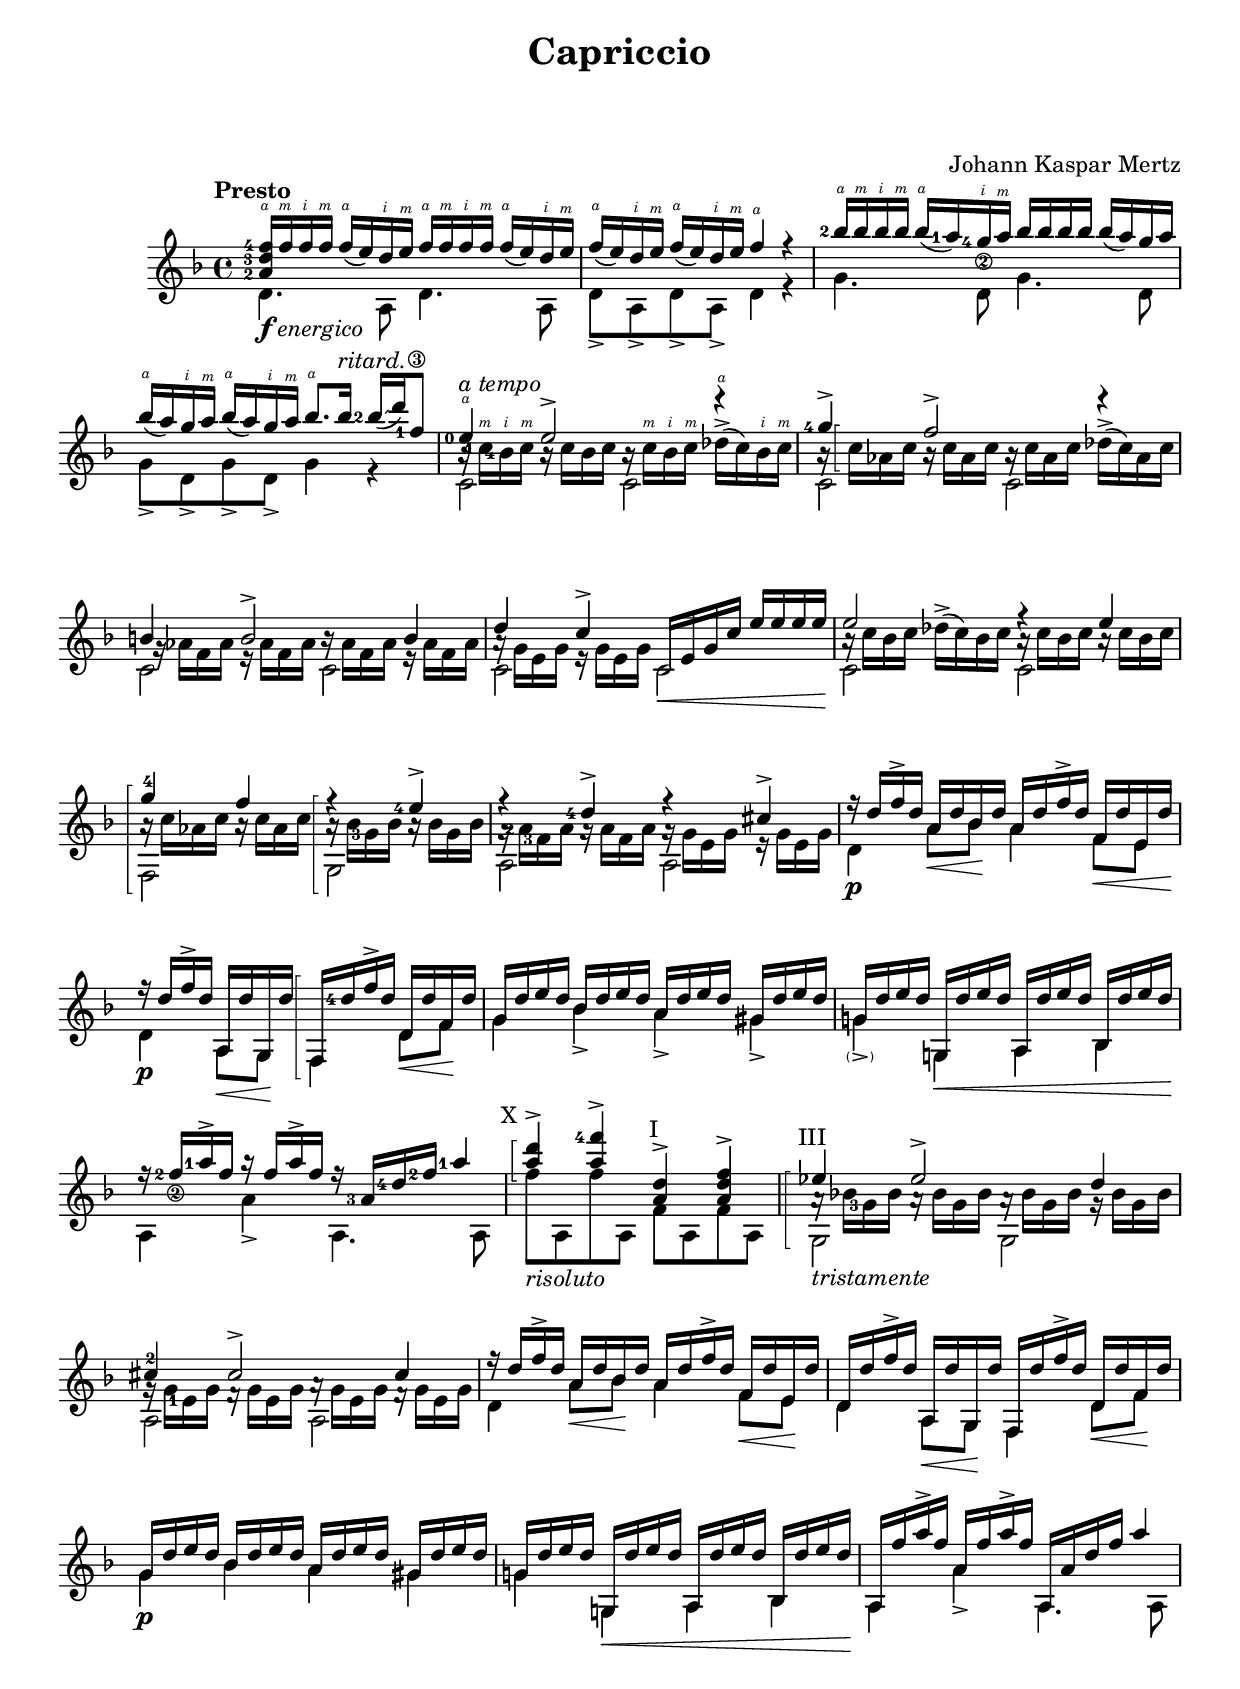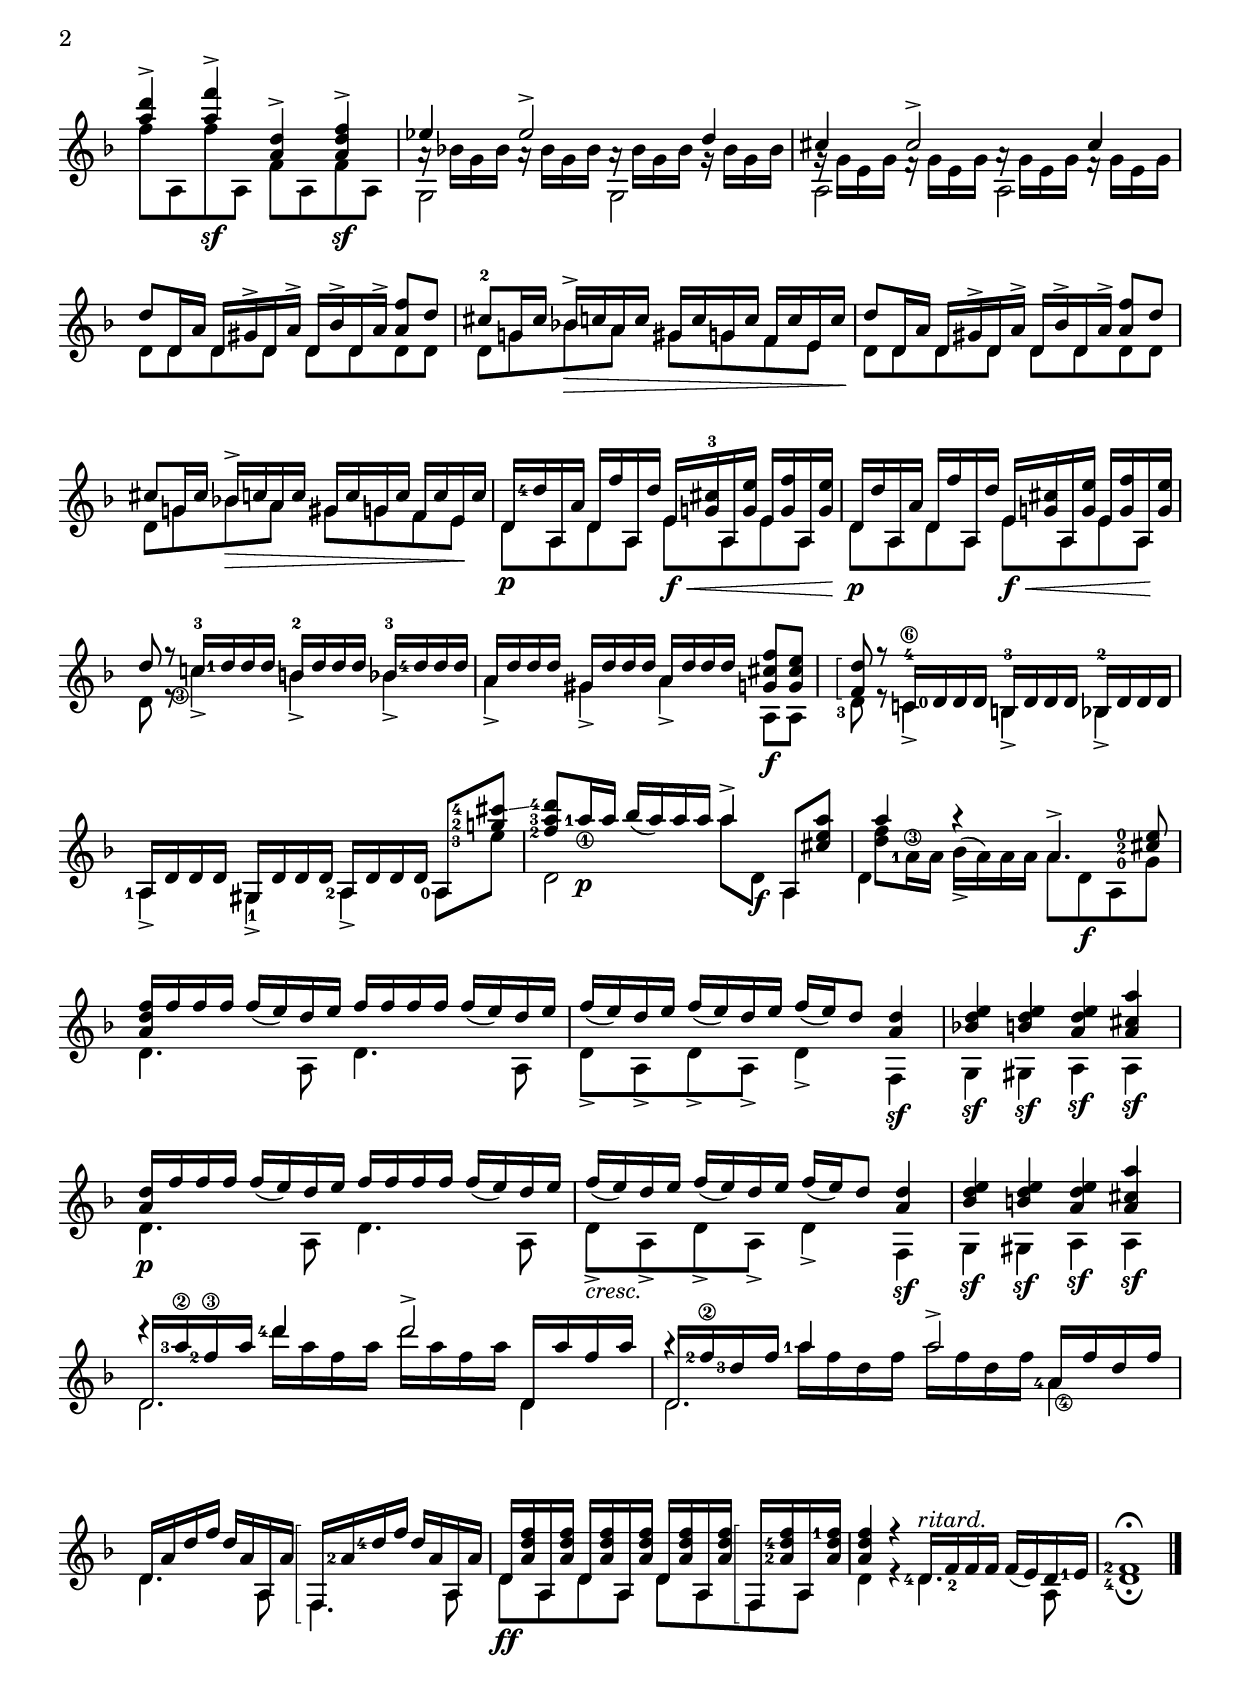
\version "2.17.9"
\language "english"
restPos = #(define-music-function (parser location num)( number?)
             #{ \override Rest #'staff-position = $num #})

restMove = #(define-music-function (parser location x)( number?)#{\once \override Rest #'extra-offset = #(cons x 0) #})

restPosOff = { \revert Rest #'staff-position }

multiRestPos = #(define-music-function (parser location num)( number?)
             #{\once \override MultiMeasureRest #'staff-position = $num #})

multiRestPosOn = #(define-music-function (parser location num)( number?)
             #{ \override MultiMeasureRest #'staff-position = $num #})


multiRestPosOff = { \revert MultiMeasureRest #'staff-position }

ign = { \once \override NoteColumn #'ignore-collision = ##t }
force = #(define-music-function (parser location num)( number?)
           #{ \once \override NoteColumn #'force-hshift = $num #})


addStemSpace = #(define-music-function (parser location val )( number?) #{ \once \override Stem #'extra-spacing-width =  #(cons val 0) #})
addAccSpace = #(define-music-function (parser location val )( number?) #{ \once \override Accidental #'extra-spacing-width =  #(cons (- val) 0) #})


stemExtreme = { \override Stem #'details #'beamed-extreme-minimum-free-lengths = #'(2.3 1.7) }
stemLen = #(define-music-function (parser location num)( number?) #{ \once \override Stem #'length = $num #})
             

setFgUp = { \set fingeringOrientations = #'(up) }
setFgDo = { \set fingeringOrientations = #'(down) }
setFgLe = { \set fingeringOrientations = #'(left) }
setFgRi = { \set fingeringOrientations = #'(right) }

fgup =  { \once \set fingeringOrientations = #'(up) }
fgdo = { \once \set fingeringOrientations = #'(down) }
fgle = { \once \set fingeringOrientations = #'(left) }
fgri = { \once \set fingeringOrientations = #'(right) }

fgDoLeUp = { \once \set fingeringOrientations = #'(down left up) }
fgDoLe = { \once \set fingeringOrientations = #'(down left) }
fgLeUp = { \once \set fingeringOrientations = #'(up left) }
fgUpDo = { \once \set fingeringOrientations = #'(down up)}
fgLeRi = { \once \set fingeringOrientations = #'(right left)}

fgAddStemSupport = {\override Fingering #'add-stem-support = ##t }
fgRevStemSupport = {\revert Fingering #'add-stem-support }

fgInStaff = {\override Fingering #'staff-padding = #'() }
fgOutStaff = {\revert Fingering #'staff-padding }


fgAlignRi = { \override Fingering #'self-alignment-X = #RIGHT }
fgAlignLe = { \override Fingering #'self-alignment-X = #LEFT }
fgAlignCe = { \override Fingering #'self-alignment-X = #CENTER }

fgNoSpace = { \once \override Fingering #'extra-spacing-width = #'(+inf.0 . -inf.0) }
fgNoSpaceOn = { \override Fingering #'extra-spacing-width = #'(+inf.0 . -inf.0) }
fgNoSpaceOff = { \revert Fingering #'extra-spacing-width }

fgPrio = { \once \override Fingering #'script-priority = #-1000 }

fgAllPad = #(define-music-function (parser location val )( number?) #{\override Fingering #'padding = $val #})
fgPad = #(define-music-function (parser location val )( number?) #{\once \override Fingering #'padding = $val #})
fgMove = #(define-music-function (parser location x y )( number? number? ) #{\once \override Fingering #'extra-offset = #(cons x y) #})
fgXmove = #(define-music-function (parser location x)( number?)#{\once \override Fingering #'extra-offset = #(cons x 0)	#})
fgYmove = #(define-music-function (parser location y)( number?)#{\once \override Fingering #'extra-offset = #(cons 0 y)	#})
fgMoveSharp = { \fgMove #1.5 #-2.2 }
fgMoveNat = { \fgMove #1.1 #-2.2 }

fgTwkMove = #(define-music-function (parser location offset num) (pair? number?)
        (let ((m (make-music 'FingeringEvent
                          'digit num)))
       (set! (ly:music-property m 'tweaks)
             (acons 'extra-offset offset
                    (ly:music-property m 'tweaks)))
       m)
     )


fgTwkXMove = #(define-music-function (parser location x num) (number? number?)
        (let ((m (make-music 'FingeringEvent
                          'digit num)))
       (set! (ly:music-property m 'tweaks)
             (acons 'extra-offset (cons x 0)
                    (ly:music-property m 'tweaks)))
       m)
     )

fgTwkYMove = #(define-music-function (parser location y num) (number? number?)
        (let ((m (make-music 'FingeringEvent
                          'digit num)))
       (set! (ly:music-property m 'tweaks)
             (acons 'extra-offset (cons 0 y)
                    (ly:music-property m 'tweaks)))
       m)
     )



setSnUp = { \set stringNumberOrientations = #'(up) }
setSnDo = { \set stringNumberOrientations = #'(down) }
setSnLe = { \set stringNumberOrientations = #'(left) }
setSnRi = { \set stringNumberOrientations = #'(right) }

snup =  { \once \set stringNumberOrientations = #'(up) }
sndo = { \once \set stringNumberOrientations = #'(down) }
snle = { \once \set stringNumberOrientations = #'(left) }
snri = { \once \set stringNumberOrientations = #'(right) }

snDoLeUp = { \once \set stringNumberOrientations = #'(down left up) }
snDoLe = { \once \set stringNumberOrientations = #'(down left) }
snLeUp = { \once \set stringNumberOrientations = #'(up left) }
snUpDo = { \once \set stringNumberOrientations = #'(down up)}
snLeRi = { \once \set stringNumberOrientations = #'(right left)}

snAddStemSupport = {\override StringNumber #'add-stem-support = ##t }
snRevStemSupport = {\revert StringNumber #'add-stem-support }

snInStaff = {\override StringNumber #'staff-padding = #'() }
snOutStaff = {\revert StringNumber #'staff-padding }


snAlignRi = { \override StringNumber #'self-alignment-X = #RIGHT }
snAlignLe = { \override StringNumber #'self-alignment-X = #LEFT }
snAlignCe = { \override StringNumber #'self-alignment-X = #CENTER }

snNoSpace = { \once \override StringNumber #'extra-spacing-width = #'(+inf.0 . -inf.0) }

snPad = #(define-music-function (parser location val )( number?) #{\once \override StringNumber #'padding = $val #})
snMove = #(define-music-function (parser location x y )( number? number? ) #{\once \override StringNumber #'extra-offset = #(cons x y) #})
snXmove = #(define-music-function (parser location x)( number?)#{\once \override StringNumber #'extra-offset = #(cons x 0)	#})
snYmove = #(define-music-function (parser location y)( number?)#{\once \override StringNumber #'extra-offset = #(cons 0 y)	#})

snTwkMove = #(define-music-function (parser location offset num) (pair? number?)
        (let ((m (make-music 'StringNumberEvent
                          'string-number num)))
       (set! (ly:music-property m 'tweaks)
             (acons 'extra-offset offset
                    (ly:music-property m 'tweaks)))
       m)
     )



snTwkYMove = #(define-music-function (parser location y num) (number? number?)
        (let ((m (make-music 'StringNumberEvent
                          'string-number num)))
       (set! (ly:music-property m 'tweaks)
             (acons 'extra-offset (cons 0 y)
                    (ly:music-property m 'tweaks)))
       m)
     )


snSpanner =
#(define-music-function (parser location StringNumber) (string?)
  #{
    \override TextSpanner.style = #'solid
    \override TextSpanner.font-size = #-5
    \override TextSpanner.bound-details.left.stencil-align-dir-y = #CENTER
    \override TextSpanner.bound-details.right.text = \markup { \draw-line #'( 0 . -1) }
    \override TextSpanner.bound-details.right.padding = #-3
    \override TextSpanner.bound-details.left.text = \markup { \circle \number $StringNumber }
  #})

rh = #rightHandFinger

setRhUp = { \set strokeFingerOrientations = #'(up) }
setRhDo = { \set strokeFingerOrientations = #'(down) }
setRhLe = { \set strokeFingerOrientations = #'(left) }
setRhRi = { \set strokeFingerOrientations = #'(right) }

rhup =  { \once \set strokeFingerOrientations = #'(up) }
rhdo = { \once \set strokeFingerOrientations = #'(down) }
rhle = { \once \set strokeFingerOrientations = #'(left) }
rhri = { \once \set strokeFingerOrientations = #'(right) }




rhAddStemSupport = {\override StrokeFinger #'add-stem-support = ##t }
rhRevStemSupport = {\revert StrokeFinger #'add-stem-support }

rhInStaff = {\override StrokeFinger #'staff-padding = #'() }
rhOutStaff = {\revert StrokeFinger #'staff-padding }


rhAlignRi = { \override StrokeFinger #'self-alignment-X = #RIGHT }
rhAlignLe = { \override StrokeFinger #'self-alignment-X = #LEFT }
rhAlignCe = { \override StrokeFinger #'self-alignment-X = #CENTER }



rhPad = #(define-music-function (parser location val )( number?) #{\once \override StrokeFinger #'padding = $val #})
rhMove = #(define-music-function (parser location x y )( number? number? ) #{\once \override StrokeFinger #'extra-offset = #(cons x y) #})
rhXmove = #(define-music-function (parser location x)( number?)#{\once \override StrokeFinger #'extra-offset = #(cons x 0) #})
rhYmove = #(define-music-function (parser location y)( number?)#{\once \override StrokeFinger #'extra-offset = #(cons 0 y) #})

arpPos = #(define-music-function (parser location bottom top)( number? number?)
            #{ \once \override Score.Arpeggio #'positions = #(cons bottom top) #})

arpXmove = #(define-music-function (parser location x)( number? )
            #{ \once \override Score.Arpeggio #'extra-offset = #(cons x 0) #})

arpExtFg = { \once \override Staff.Arpeggio #'X-offset = #-1.8 }

arpNoSpace = { \once \override Staff.Arpeggio #'extra-spacing-width = #'(+inf.0 . -inf.0) }

arpExt = #(define-music-function (parser location bottom top )( number? number? )
        #{
          \override Score.Arpeggio.positions = #(lambda (grob)
              (let* ((pos (ly:arpeggio::calc-positions grob))
                     (newbottom (-(car pos) bottom))
                     (newtop (+(cdr pos) top))
                    )
               (cons newbottom newtop)
               )
                 
            )
        #}
   )           

arpExtOff = { \revert Score.Arpeggio.positions }

barreText = #(define-music-function
     (parser location str)
     (string?)
     #{ -\markup {\smaller \center-align {\hspace #.6  \concat {"B" $str " "}}} #})

dbarreText = #(define-music-function
     (parser location str)
     (string?)
   #{ -\markup {\smaller \halign #CENTER \concat {"½B" $str " "}} #})



barre = #(define-music-function (parser location str) (string?)
#{
  \once \override TextSpanner #'direction = #UP
  \once \override TextSpanner #'(bound-details left text) = \markup {\smaller \halign #CENTER \concat {"B" $str " "}}
  \once \override TextSpanner #'style = #'line
  \once  \override TextSpanner #'bound-details #'right #'text = \markup { \draw-line #'( 0 . -.5) }
  \once \override TextSpanner #'font-shape = #'upright
  \once \override TextSpanner #'bound-details #'left-broken #'text = ##f 
  \once \override TextSpanner #'to-barline = ##f
  \once  \override TextSpanner #'bound-details #'right #'padding = #-1
  \once \override TextSpanner #'(bound-details left stencil-align-dir-x) = #LEFT
#})

dbarre = #(define-music-function (parser location str) (string?)
#{
  \once \override TextSpanner #'direction = #UP
  \once \override TextSpanner #'(bound-details left text) = \markup {\smaller \halign #CENTER \concat {"½B" $str " "}}
  \once \override TextSpanner #'style = #'line
  \once  \override TextSpanner #'bound-details #'right #'text = \markup { \draw-line #'( 0 . -.5) }
  \once \override TextSpanner #'font-shape = #'upright
  \once \override TextSpanner #'bound-details #'left-broken #'text = ##f 
  \once \override TextSpanner #'to-barline = ##f
  \once  \override TextSpanner #'bound-details #'right #'padding = #-1
  \once \override TextSpanner #'(bound-details left stencil-align-dir-x) = #LEFT
#})

stasp = \startTextSpan
stosp = \stopTextSpan

glisstofing = { \once \override Glissando #'to-fingerings = ##t }
glisstofingOn = { \override Glissando #'to-fingerings = ##t }
glisstofingOff = { \revert Glissando #'to-fingerings }
glissmap = #(define-music-function (parser location x y )( number? number? ) #{ \once \set glissandoMap = #(list (cons x y)) #})
glissLePad = #(define-music-function (parser location val )( number? ) #{ \once \override Glissando.bound-details.left.padding = $val #})
glissRiPad = #(define-music-function (parser location val )( number? ) #{ \once \override Glissando.bound-details.right.padding = $val #})
glissPad = #(define-music-function (parser location le ri )( number? number? ) #{ \glissLePad $le \glissRiPad $ri #})
glissLeY = #(define-music-function (parser location val )( number? ) #{ \once \override Glissando.bound-details.left.Y = $val #})
glissRiY = #(define-music-function (parser location val )( number? ) #{ \once \override Glissando.bound-details.right.Y = $val #})
glissY = #(define-music-function (parser location le ri )( number? number? ) #{ \glissLeY $le \glissRiY $ri #})
glissSkipOne = { \once \override NoteColumn.glissando-skip = ##t }
glissSkipOn = { \override NoteColumn.glissando-skip = ##t }
glissSkipOff = { \revert NoteColumn.glissando-skip }



\header {
  title = \markup  \center-column {"Capriccio" \null \null }
  composer = "Johann Kaspar Mertz"
}

\paper {
  ragged-last-bottom = ##f
  system-system-spacing #'basic-distance = #20
  bottom-margin = #15
  
  
}

markIt = #(define-music-function (parser location str) (string?)
    #{ -\markup { \italic $str } #})
enerF = \markup { \dynamic f \italic energico }

rom = #(define-music-function (parser location str) (string?)
    #{ -\markup { \halign #CENTER $str } #})


upper = \relative c'' {
  \key d \minor
  \time 4/4
  \mergeDifferentlyHeadedOn \mergeDifferentlyDottedOn \stemExtreme
  \set Staff.connectArpeggios = ##t
  \override Staff.Arpeggio #'stencil = #ly:arpeggio::brew-chord-bracket
  %\set Score.skipTypesetting = ##t
  \override StrokeFinger.avoid-slur = #'ignore
  \slurDown \setFgLe \fgInStaff \setRhUp \rhAddStemSupport \setSnDo \snInStaff \snAddStemSupport
  \tempo "Presto"
  <a-2 d-3 f-4\rh #4 >16 f'\rh #3 f\rh #2 f\rh #3  f(\rh #4 e) d\rh #2 e\rh #3 
    f\rh #4 f\rh #3 f\rh #2 f\rh #3 f(\rh #4 e) d\rh #2 e\rh #3 | % 1
  f(\rh #4 e) d\rh #2 e\rh #3 f(\rh #4 e) d\rh #2 e\rh #3 f4\rh #4 r | % 2
  <bf-2\rh #4 >16 bf\rh #3 bf\rh #2 bf\rh #3 bf(\rh #4 <a-1>) <g-4\2\rh #2 > a\rh #3 bf bf bf bf bf( a) g a | % 3
  bf(\rh #4 a) g\rh #2 a\rh #3 bf(\rh #4 a) g\rh #2 a\rh #3 bf8.\rh #4 bf16-\markIt "ritard." <bf-2>(\glissando d) <f,-1^\3>8 | % 4
  <e-0\rh #4 >4-\markIt "a tempo" e2-> e'4\rest | % 5
  <g,-4>-> f2-> e'4\rest | % 6
  b, b2-> b4 | % 7
  d c-> c,16\< e g c e e e e | % 8
  e2\! r4 e | % 9
  \fgup \arpPos #-6 #3 <g-4>\arpeggio  f r <e-4>-> | % 10
  r <d-4>-> r cs-> | % 11
  r16 d f-> d a d bf d a d f-> d f, d' e, d' | % 12
  r d f-> d a, d' g,, d'' f,, <d''-4> f-> d d, d' f, d' | % 13
  g, d' e d bf d e d a d e d gs, d' e d | % 14
  g,! d' e d g,, d'' e d a, d' e d bf, d' e d | % 15
  r <f-2\2> <a-1>-> f r f a-> f r <a,-3> <d-4> <f-2> <a-1>4 | % 16
  \once \override TextScript #'extra-offset = #'(-1.6 . -1.6) <a d>4\arpeggio ->-\rom "X" <a f'-4>-> <a, d>->-\rom "I" <a d f>-> | % 17
  ef'\arpeggio-\rom "III" ef2-> d4 | % 18
  \fgup <cs-2> cs2-> cs4 | % 19
  r16 d f-> d a d bf d a d f-> d f, d' e, d' | % 20
  d, d' f-> d a, d' g,, d'' f,, d'' f-> d d, d' f, d' | % 21
  g, d' e d bf d e d a d e d gs, d' e d | % 22
  g,! d' e d g,,! d'' e d a, d' e d bf, d' e d | % 23
  a, f'' a-> f a, f' a-> f a,, a' d f a4 | % 24
  <a d>-> <a f'>-> <a, d>-> <a d f>-> | % 25
  ef' ef2-> d4 | % 26
  cs cs2-> cs4 | % 27
  d8 d,16 a' d, gs-> d a'-> d, bf'-> d, a'-> <a f'>8 d | % 28
  \fgup <cs-2>8 g!16 cs bf!-> c a c gs c g c f, c' e, c' | % 29
  d8 d,16 a' d, gs-> d a'-> d, bf'-> d, a'-> <a f'>8 d | % 30
  cs g!16 cs bf!-> c a c gs c g c f, c' e, c' | % 31
  d, <d'-4> a, a' d, f' a,, d' e, \fgup <g! cs-3> a, <g' e'> e <g f'> a, <g' e'> | % 32
  d d' a, a' d, f' a,, d' e, <g! cs> a, <g' e'> e <g f'> a, <g' e'> | % 33
  d'8 r \fgup \snMove #-1.7 #-.5 <c!-3\3>16 <d-1> d d \fgup <b-2> d d d \fgup <bf-3> <d-4> d d | % 34
  a d d d gs, d' d d a d d d <g, cs f>8 <g cs e> | % 35
  <f d'>\arpeggio r \fgup \snup <c!-4\6>16 <d-0> d d \fgup <b-3> d d d \fgup <bf-2> d d d | % 36
  <a-1> d d d \fgdo <gs,-1> d' d d <a-2> d d d <a-0>8 \glissmap #1 #2 \glissRiPad #1.5 <g''!-2 cs-4>\glissando | % 37
  <f-2 a-3 d-4> <a-1\1>16\p a bf( a) a a a4-> a,,8 <cs' e a> | % 38
  a'4 r a,4.-> <cs-2 e-0>8 | % 39
  <a d f>16 f' f f f( e) d e f f f f f( e) d e | % 40
  f( e) d e f( e) d e f( e) d8 <a d>4 | % 41
  <bf! d e> <b d e> <a d e> <a cs a'> | % 42
  <a d>16 f' f f f( e) d e f f f f f( e) d e | % 43
  f( e) d e f( e) d e f( e) d8 <a d>4 | % 44
  <bf d e> <b d e> <a d e> <a cs a'> | % 45
  d'4\rest d d2-> | % 46
  a4\rest a a2-> | % 47
  d,,16 a' d f d a a, a' f, <a'-2> <d-4> f d a a, a' | % 48
  d, <a' d f> a, q d q a q d q a q f <a'-2 d-4 f> a, <a' d f-1> | % 49
  q4 r <d,-4>16-\markIt "ritard." \fgdo <f-2> f f f( e) d <e-1> | % 50
  <f-2>1\fermata \bar "|."
}

middle = \relative c'' {
  s1*4 | % 1-4
  \voiceTwo \slurUp \setFgLe \fgNoSpaceOn \setRhUp
  \override StrokeFinger.avoid-slur = #'ignore
  \restPos #-.3 r16 <c-1\rh #3 > <bf-4\rh #2 > c\rh #3 r c bf c r c\rh #3 bf\rh #2 c\rh #3 \rhYmove #3 df(^>\rh #4 c) bf\rh #2 c\rh #3 | % 5
  r \arpPos #-1 #2 c\arpeggio af c r c af c r c af c df(^> c) af c | % 6
  \restPosOff \force #1 \restMove #1.4 g\rest \addAccSpace #1 af f af e\rest af f af b\rest af f af e\rest af f af | % 7
  \once \restPos #-.9 r g e g e\rest g e g s2 | % 8
  \restPos #-.5 r16 c bf c df(^> c) bf c r c bf c r c bf c | % 9
  r c af c r c af c r bf <g-3> bf r bf g bf | % 10
  \restPos #-1.5 r <a-2> <f-3> a r a f a r g e g \restPosOff e\rest g e g | % 11
  s1*6 | % 12-17
  \restPos #-1 r16 bf! <g-3> bf r bf g bf r bf g bf \restPos #-2 r bf g bf | % 18
  r g <e-1> g \restPosOff f\rest g e g a\rest g e g f\rest g e g | % 19
  s1*6 | % 20-25
  \restPos #-1 r16 bf! g bf r bf g bf r bf g bf \restPos #-2 r bf g bf | % 26
  r g e g \restPosOff f\rest g e g a\rest g e g f\rest g e g | % 27
  s1*11 | % 28-38
  <d' f>8 \snInStaff <a-1\3>16 a bf(-> a) a a s2 | % 39
  s1*6 | % 40-45
  \voiceThree d,16 \setSnUp \snAddStemSupport <a''-3\2> <f-2\3> a \voiceTwo \fgNoSpaceOff <d-4> a f a d a f a \voiceThree d,, a'' f a | % 46
  d,, <f'-2\2> <d-3> f \voiceTwo <a-1> f d f a f d f \voiceThree \sndo \snAlignLe <a,-4\4> f' d f \voiceTwo | % 47
  
}

lower = \relative c' {
  \voiceFour
  d4.-\enerF a8 d4. a8 | % 1
  d8-> a-> d-> a-> d4 r | % 2
  g4. d8 g4. d8 | % 3
  g-> d-> g-> d-> g4 r | % 4
  c,2 c | c c | c c | c c | % 5-8
  c c | f, \arpPos #-6 #2 g\arpeggio | a a | % 9-11
  d4\p a'8\< bf\! a4 f8\< e | % 12
  d4\!\p a8\< g\! \arpPos #-6 #2.5 f4\arpeggio d'8\< f\! | % 13
  g4 bf-> a-> gs-> | % 14
  g!-\parenthesize -> g,!\< a bf | % 15
  a\! a'-> a,4. a8 | % 16
  f''\arpeggio-\markIt "risoluto" a,, f'' a,, f' a, f' a, | % 17
  g2\arpeggio-\markIt "tristamente" g | % 18
  a a | % 19
  d4 a'8\< bf\! a4 f8\< e\! | % 20
  d4 a8\< g\! f4 d'8\< f\! | % 21
  g4\p bf a gs | % 22
  g g,\< a bf | % 23
  a\! a'-> a,4. a8 | % 24
  f''8 a,, f''\sf a,, f' a, f'\sf a, | % 25
  g2 g | % 26
  a a | % 27
  d8 d d d d d d d | % 28
  d g bf\> a gs g f e | % 29
  d\! d d d d d d d | % 30
  d g bf\> a gs g f e\! | % 31
  d\p a d a e'\f\< a, e' a, | % 32
  d\!\p a d a e'\f\< a, e' a,\! | % 33
  d r c'4-> b-> bf-> | % 34
  a-> gs-> a-> a,8\f a | % 35
  \setFgLe \fgMove #1.3 #-1  <d-3> r c4-> b-> bf-> | % 36
  a-> gs-> a-> a8 \fgYmove #-.3 <e''-3> | % 37
  d,2 a''8 d,,\f a4 | % 38
  \force #-1.2 d s a'8 d,\f a <g'-0> | % 39
  d4. a8 d4. a8 | % 40
  d-> a-> d-> a-> d4-> f,\sf | % 41
  g\sf gs\sf a\sf a\sf | % 42
  d4.\p a8 d4. a8 | % 43
  d->-\markIt "cresc." a-> d-> a-> d4-> f,\sf | % 44
  g\sf gs\sf a\sf a\sf | % 45
  d2. d4 | % 46
  d2. a'4 | % 47
  d,4. a8 \arpPos #-6 #2 f4.\arpeggio a8 | % 48
  d\ff a d a d a \arpPos #-6 #2 f\arpeggio a | % 49
  d4 r d4. a8 | % 50
  \fgYmove #-.3 <d-4>1\fermata
  
}

\score {
  \new Staff \with {
    \consists "Span_arpeggio_engraver"
  } { << \upper \\ \middle \\ \lower >> }
  \layout { 
    \context {
      \Score
      \remove "Bar_number_engraver"
    }
  
  }
  % \midi {
%     \context {
%       \Score
%       tempoWholesPerMinute = #(ly:make-moment 120 4)
%     }
%   }
}
